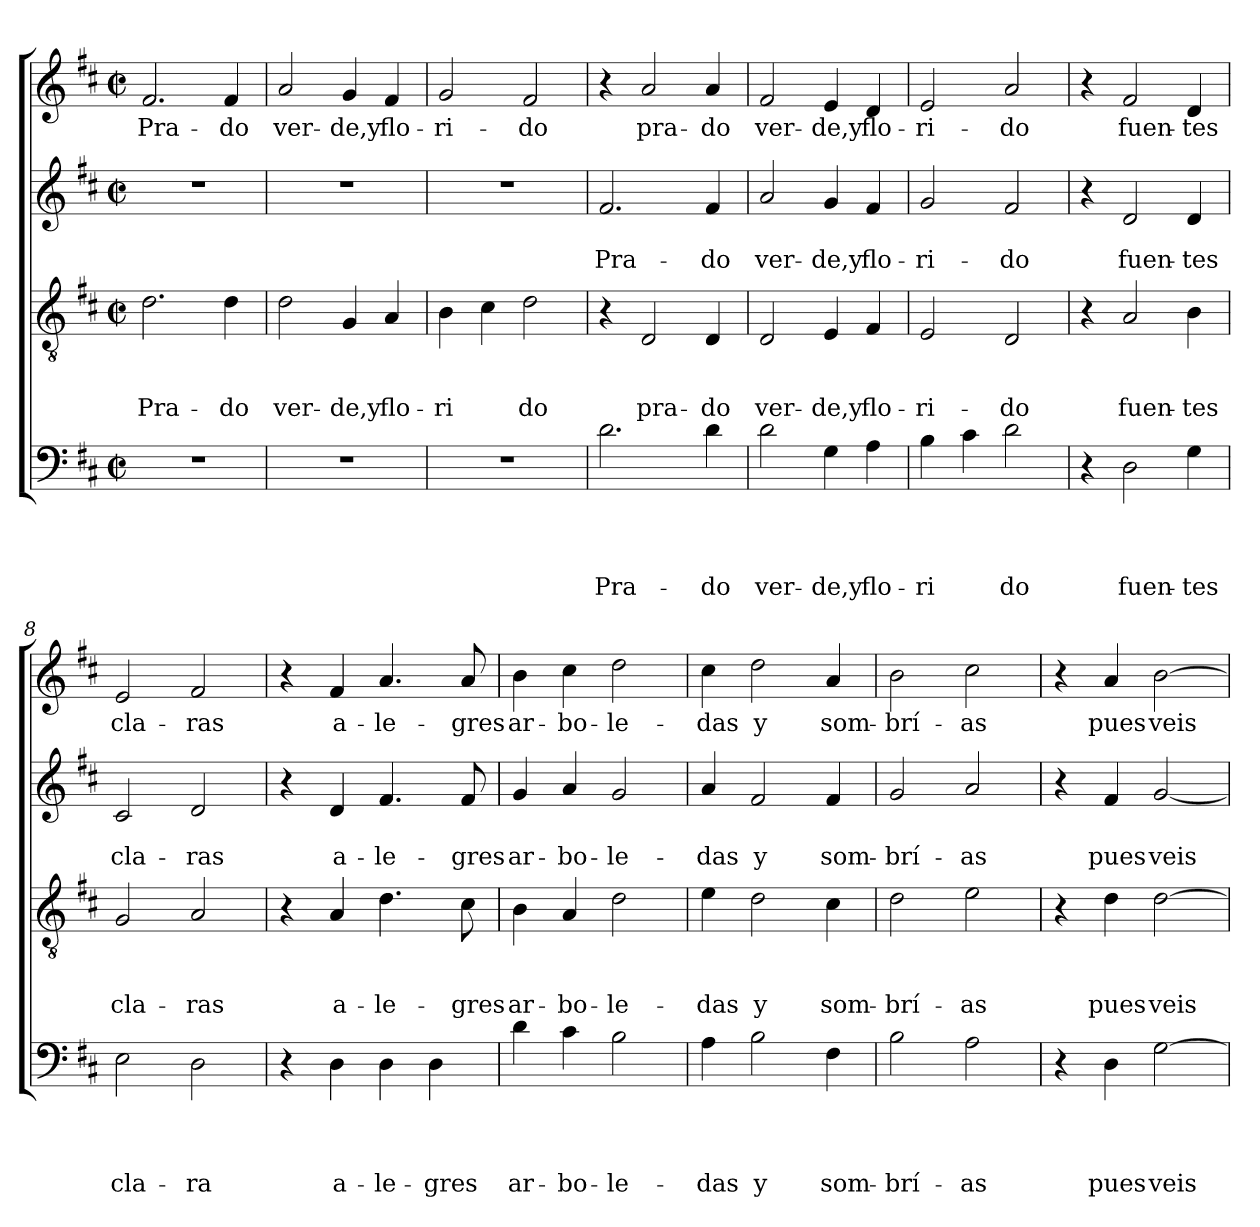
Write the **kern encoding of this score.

**kern	**text	**text	**text	**text	**kern	**text	**text	**text	**kern	**text	**text	**kern	**text
*part4	*part4	*part4	*part4	*part4	*part3	*part3	*part3	*part3	*part2	*part2	*part2	*part1	*part1
*staff4	*staff4	*staff4	*staff4	*staff4	*staff3	*staff3	*staff3	*staff3	*staff2	*staff2	*staff2	*staff1	*staff1
*clefF4	*	*	*	*	*clefGv2	*	*	*	*clefG2	*	*	*clefG2	*
*k[f#c#]	*	*	*	*	*k[f#c#]	*	*	*	*k[f#c#]	*	*	*k[f#c#]	*
*D:	*	*	*	*	*D:	*	*	*	*D:	*	*	*D:	*
*M2/2	*	*	*	*	*M2/2	*	*	*	*M2/2	*	*	*M2/2	*
*met(c|)	*	*	*	*	*met(c|)	*	*	*	*met(c|)	*	*	*met(c|)	*
=1	=1	=1	=1	=1	=1	=1	=1	=1	=1	=1	=1	=1	=1
!	!	!	!	!	!	!	!	!LO:LY:b	!	!	!	!	!LO:LY:b
1r	.	.	.	.	2.d\	.	.	Pra-	1r	.	.	2.f#/	Pra-
!	!	!	!	!	!	!	!	!LO:LY:b	!	!	!	!	!LO:LY:b
.	.	.	.	.	4d\	.	.	-do	.	.	.	4f#/	-do
=2	=2	=2	=2	=2	=2	=2	=2	=2	=2	=2	=2	=2	=2
!	!	!	!	!	!	!	!	!LO:LY:b	!	!	!	!	!LO:LY:b
1r	.	.	.	.	2d\	.	.	ver-	1r	.	.	2a/	ver-
!	!	!	!	!	!	!	!	!LO:LY:b	!	!	!	!	!LO:LY:b
.	.	.	.	.	4G/	.	.	-de,y	.	.	.	4g/	-de,y
!	!	!	!	!	!	!	!	!LO:LY:b	!	!	!	!	!LO:LY:b
.	.	.	.	.	4A/	.	.	flo-	.	.	.	4f#/	flo-
=3	=3	=3	=3	=3	=3	=3	=3	=3	=3	=3	=3	=3	=3
!	!	!	!	!	!	!	!	!LO:LY:b	!	!	!	!	!LO:LY:b
1r	.	.	.	.	4B\	.	.	-ri	1r	.	.	2g/	-ri-
.	.	.	.	.	4c#\	.	.	.	.	.	.	.	.
!	!	!	!	!	!	!	!	!LO:LY:b	!	!	!	!	!LO:LY:b
.	.	.	.	.	2d\	.	.	do	.	.	.	2f#/	-do
=4	=4	=4	=4	=4	=4	=4	=4	=4	=4	=4	=4	=4	=4
!	!	!	!	!LO:LY:b	!	!	!	!	!	!	!LO:LY:b	!	!
2.d\	.	.	.	Pra-	4r	.	.	.	2.f#/	.	Pra-	4r	.
!	!	!	!	!	!	!	!	!LO:LY:b	!	!	!	!	!LO:LY:b
.	.	.	.	.	2D/	.	.	pra-	.	.	.	2a/	pra-
!	!	!	!	!LO:LY:b	!	!	!	!LO:LY:b	!	!	!LO:LY:b	!	!LO:LY:b
4d\	.	.	.	-do	4D/	.	.	-do	4f#/	.	-do	4a/	-do
=5	=5	=5	=5	=5	=5	=5	=5	=5	=5	=5	=5	=5	=5
!	!	!	!	!LO:LY:b	!	!	!	!LO:LY:b	!	!	!LO:LY:b	!	!LO:LY:b
2d\	.	.	.	ver-	2D/	.	.	ver-	2a/	.	ver-	2f#/	ver-
!	!	!	!	!LO:LY:b	!	!	!	!LO:LY:b	!	!	!LO:LY:b	!	!LO:LY:b
4G\	.	.	.	-de,y	4E/	.	.	-de,y	4g/	.	-de,y	4e/	-de,y
!	!	!	!	!LO:LY:b	!	!	!	!LO:LY:b	!	!	!LO:LY:b	!	!LO:LY:b
4A\	.	.	.	flo-	4F#/	.	.	flo-	4f#/	.	flo-	4d/	flo-
=6	=6	=6	=6	=6	=6	=6	=6	=6	=6	=6	=6	=6	=6
!	!	!	!	!LO:LY:b	!	!	!	!LO:LY:b	!	!	!LO:LY:b	!	!LO:LY:b
4B\	.	.	.	-ri	2E/	.	.	-ri-	2g/	.	-ri-	2e/	-ri-
4c#\	.	.	.	.	.	.	.	.	.	.	.	.	.
!	!	!	!	!LO:LY:b	!	!	!	!LO:LY:b	!	!	!LO:LY:b	!	!LO:LY:b
2d\	.	.	.	do	2D/	.	.	-do	2f#/	.	-do	2a/	-do
=7	=7	=7	=7	=7	=7	=7	=7	=7	=7	=7	=7	=7	=7
4r	.	.	.	.	4r	.	.	.	4r	.	.	4r	.
!	!	!	!	!LO:LY:b	!	!	!	!LO:LY:b	!	!	!LO:LY:b	!	!LO:LY:b
2D\	.	.	.	fuen-	2A/	.	.	fuen-	2d/	.	fuen-	2f#/	fuen-
!	!	!	!	!LO:LY:b	!	!	!	!LO:LY:b	!	!	!LO:LY:b	!	!LO:LY:b
4G\	.	.	.	-tes	4B\	.	.	-tes	4d/	.	-tes	4d/	-tes
=8	=8	=8	=8	=8	=8	=8	=8	=8	=8	=8	=8	=8	=8
!	!	!	!	!LO:LY:b	!	!	!	!LO:LY:b	!	!	!LO:LY:b	!	!LO:LY:b
2E\	.	.	.	cla-	2G/	.	.	cla-	2c#/	.	cla-	2e/	cla-
!	!	!	!	!LO:LY:b	!	!	!	!LO:LY:b	!	!	!LO:LY:b	!	!LO:LY:b
2D\	.	.	.	-ra	2A/	.	.	-ras	2d/	.	-ras	2f#/	-ras
!!LO:LB:g=z
=9	=9	=9	=9	=9	=9	=9	=9	=9	=9	=9	=9	=9	=9
4r	.	.	.	.	4r	.	.	.	4r	.	.	4r	.
!	!	!	!	!LO:LY:b	!	!	!	!LO:LY:b	!	!	!LO:LY:b	!	!LO:LY:b
4D\	.	.	.	a-	4A/	.	.	a-	4d/	.	a-	4f#/	a-
!	!	!	!	!LO:LY:b	!	!	!	!LO:LY:b	!	!	!LO:LY:b	!	!LO:LY:b
4D\	.	.	.	-le-	4.d\	.	.	-le-	4.f#/	.	-le-	4.a/	-le-
!	!	!	!	!LO:LY:b	!	!	!	!	!	!	!	!	!
4D\	.	.	.	-gres	.	.	.	.	.	.	.	.	.
!	!	!	!	!	!	!	!	!LO:LY:b	!	!	!LO:LY:b	!	!LO:LY:b
.	.	.	.	.	8c#\	.	.	-gres	8f#/	.	-gres	8a/	-gres
=10	=10	=10	=10	=10	=10	=10	=10	=10	=10	=10	=10	=10	=10
!	!	!	!	!LO:LY:b	!	!	!	!LO:LY:b	!	!	!LO:LY:b	!	!LO:LY:b
4d\	.	.	.	ar-	4B\	.	.	ar-	4g/	.	ar-	4b\	ar-
!	!	!	!	!LO:LY:b	!	!	!	!LO:LY:b	!	!	!LO:LY:b	!	!LO:LY:b
4c#\	.	.	.	-bo-	4A/	.	.	-bo-	4a/	.	-bo-	4cc#\	-bo-
!	!	!	!	!LO:LY:b	!	!	!	!LO:LY:b	!	!	!LO:LY:b	!	!LO:LY:b
2B\	.	.	.	-le-	2d\	.	.	-le-	2g/	.	-le-	2dd\	-le-
=11	=11	=11	=11	=11	=11	=11	=11	=11	=11	=11	=11	=11	=11
!	!	!	!	!LO:LY:b	!	!	!	!LO:LY:b	!	!	!LO:LY:b	!	!LO:LY:b
4A\	.	.	.	-das	4e\	.	.	-das	4a/	.	-das	4cc#\	-das
!	!	!	!	!LO:LY:b	!	!	!	!LO:LY:b	!	!	!LO:LY:b	!	!LO:LY:b
2B\	.	.	.	y	2d\	.	.	y	2f#/	.	y	2dd\	y
!	!	!	!	!LO:LY:b	!	!	!	!LO:LY:b	!	!	!LO:LY:b	!	!LO:LY:b
4F#\	.	.	.	som-	4c#\	.	.	som-	4f#/	.	som-	4a/	som-
=12	=12	=12	=12	=12	=12	=12	=12	=12	=12	=12	=12	=12	=12
!	!	!	!	!LO:LY:b	!	!	!	!LO:LY:b	!	!	!LO:LY:b	!	!LO:LY:b
2B\	.	.	.	-brí-	2d\	.	.	-brí-	2g/	.	-brí-	2b\	-brí-
!	!	!	!	!LO:LY:b	!	!	!	!LO:LY:b	!	!	!LO:LY:b	!	!LO:LY:b
2A\	.	.	.	-as	2e\	.	.	-as	2a/	.	-as	2cc#\	-as
=13	=13	=13	=13	=13	=13	=13	=13	=13	=13	=13	=13	=13	=13
4r	.	.	.	.	4r	.	.	.	4r	.	.	4r	.
!	!	!	!	!LO:LY:b	!	!	!	!LO:LY:b	!	!	!LO:LY:b	!	!LO:LY:b
4D\	.	.	.	pues	4d\	.	.	pues	4f#/	.	pues	4a/	pues
!	!	!	!	!LO:LY:b	!	!	!	!LO:LY:b	!	!	!LO:LY:b	!	!LO:LY:b
[>2G\	.	.	.	veis	[>2d\	.	.	veis	[<2g/	.	veis	[>2b\	veis
=	=	=	=	=	=	=	=	=	=	=	=	=	=
*-	*-	*-	*-	*-	*-	*-	*-	*-	*-	*-	*-	*-	*-
